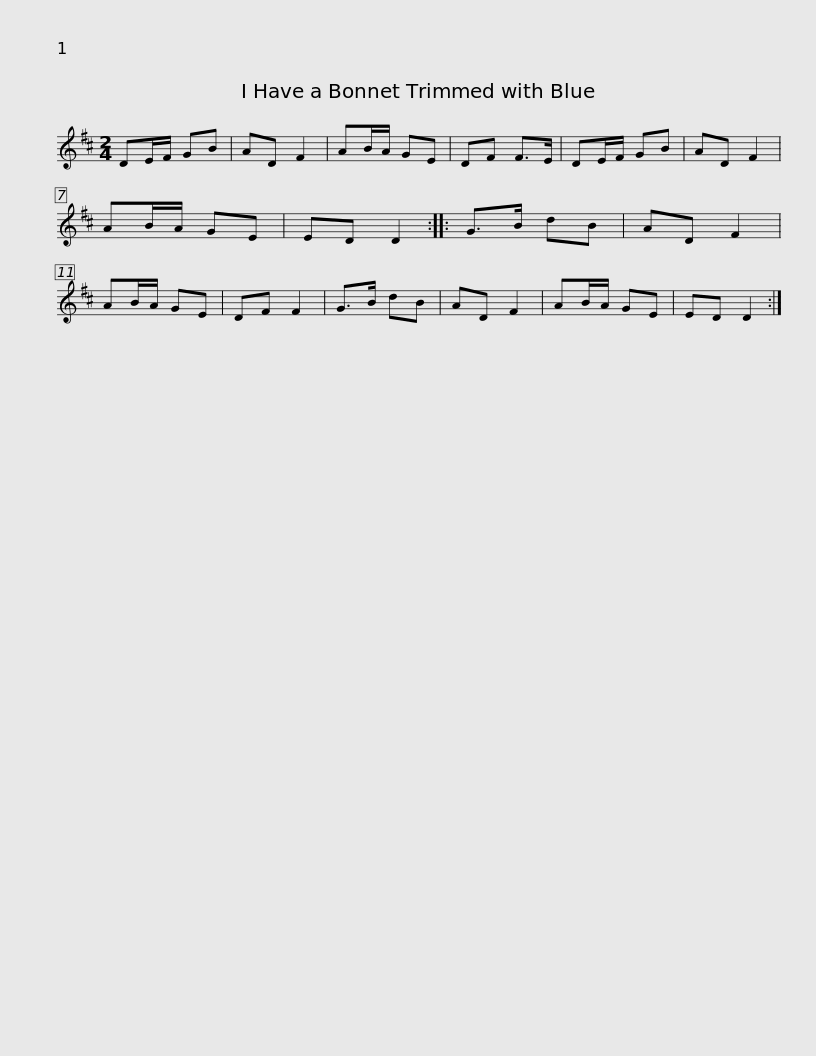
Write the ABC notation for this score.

X:1
L:1/8
M:2/4
I:linebreak $
K:D
V:1 treble
V:1
 DE/F/ GB | AD F2 | AB/A/ GE | DF F>E | DE/F/ GB | %5
 AD F2 | AB/A/ GE | ED D2 :: G>B dB | AD F2 |$ %10
 AB/A/ GE | DF F2 | G>B dB | AD F2 | AB/A/ GE | %15
 ED D2 :| %16
